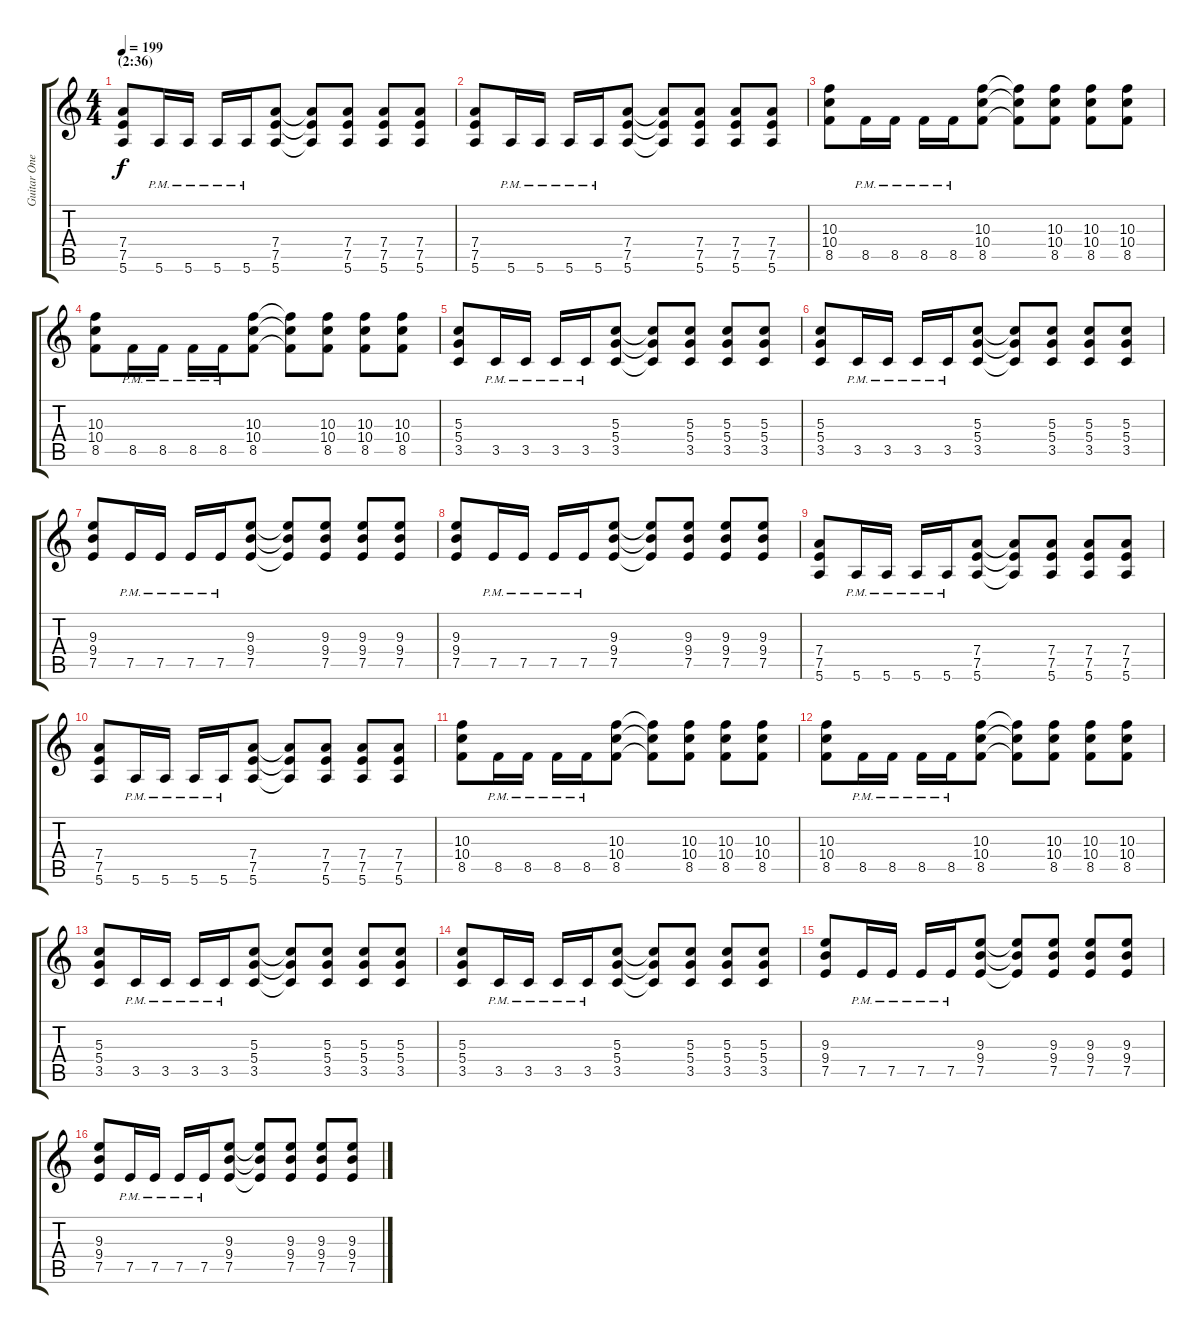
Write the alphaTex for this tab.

\track ("Guitar One" "Guitar One") {instrument distortionguitar}
\staff {score tabs}
\tuning (E4 B3 G3 D3 A2 E2) {hide}
\ts (4 4)
\section ("" "(2:36)")
\tempo 199
\clef g2
\ks c
(7.4 7.5 5.6).8{dy f} 5.6{pm}.16 5.6{pm}.16 5.6{pm}.16 5.6{pm}.16 (7.4 7.5 5.6).8 (7.4{t} 7.5{t} 5.6{t}).8 (7.4 7.5 5.6).8 (7.4 7.5 5.6).8 (7.4 7.5 5.6).8 |
(7.4 7.5 5.6).8 5.6{pm}.16 5.6{pm}.16 5.6{pm}.16 5.6{pm}.16 (7.4 7.5 5.6).8 (7.4{t} 7.5{t} 5.6{t}).8 (7.4 7.5 5.6).8 (7.4 7.5 5.6).8 (7.4 7.5 5.6).8 |
(10.3 10.4 8.5).8 8.5{pm}.16 8.5{pm}.16 8.5{pm}.16 8.5{pm}.16 (10.3 10.4 8.5).8 (10.3{t} 10.4{t} 8.5{t}).8 (10.3 10.4 8.5).8 (10.3 10.4 8.5).8 (10.3 10.4 8.5).8 |
(10.3 10.4 8.5).8 8.5{pm}.16 8.5{pm}.16 8.5{pm}.16 8.5{pm}.16 (10.3 10.4 8.5).8 (10.3{t} 10.4{t} 8.5{t}).8 (10.3 10.4 8.5).8 (10.3 10.4 8.5).8 (10.3 10.4 8.5).8 |
(5.3 5.4 3.5).8 3.5{pm}.16 3.5{pm}.16 3.5{pm}.16 3.5{pm}.16 (5.3 5.4 3.5).8 (5.3{t} 5.4{t} 3.5{t}).8 (5.3 5.4 3.5).8 (5.3 5.4 3.5).8 (5.3 5.4 3.5).8 |
(5.3 5.4 3.5).8 3.5{pm}.16 3.5{pm}.16 3.5{pm}.16 3.5{pm}.16 (5.3 5.4 3.5).8 (5.3{t} 5.4{t} 3.5{t}).8 (5.3 5.4 3.5).8 (5.3 5.4 3.5).8 (5.3 5.4 3.5).8 |
(9.3 9.4 7.5).8 7.5{pm}.16 7.5{pm}.16 7.5{pm}.16 7.5{pm}.16 (9.3 9.4 7.5).8 (9.3{t} 9.4{t} 7.5{t}).8 (9.3 9.4 7.5).8 (9.3 9.4 7.5).8 (9.3 9.4 7.5).8 |
(9.3 9.4 7.5).8 7.5{pm}.16 7.5{pm}.16 7.5{pm}.16 7.5{pm}.16 (9.3 9.4 7.5).8 (9.3{t} 9.4{t} 7.5{t}).8 (9.3 9.4 7.5).8 (9.3 9.4 7.5).8 (9.3 9.4 7.5).8 |
(7.4 7.5 5.6).8 5.6{pm}.16 5.6{pm}.16 5.6{pm}.16 5.6{pm}.16 (7.4 7.5 5.6).8 (7.4{t} 7.5{t} 5.6{t}).8 (7.4 7.5 5.6).8 (7.4 7.5 5.6).8 (7.4 7.5 5.6).8 |
(7.4 7.5 5.6).8 5.6{pm}.16 5.6{pm}.16 5.6{pm}.16 5.6{pm}.16 (7.4 7.5 5.6).8 (7.4{t} 7.5{t} 5.6{t}).8 (7.4 7.5 5.6).8 (7.4 7.5 5.6).8 (7.4 7.5 5.6).8 |
(10.3 10.4 8.5).8 8.5{pm}.16 8.5{pm}.16 8.5{pm}.16 8.5{pm}.16 (10.3 10.4 8.5).8 (10.3{t} 10.4{t} 8.5{t}).8 (10.3 10.4 8.5).8 (10.3 10.4 8.5).8 (10.3 10.4 8.5).8 |
(10.3 10.4 8.5).8 8.5{pm}.16 8.5{pm}.16 8.5{pm}.16 8.5{pm}.16 (10.3 10.4 8.5).8 (10.3{t} 10.4{t} 8.5{t}).8 (10.3 10.4 8.5).8 (10.3 10.4 8.5).8 (10.3 10.4 8.5).8 |
(5.3 5.4 3.5).8 3.5{pm}.16 3.5{pm}.16 3.5{pm}.16 3.5{pm}.16 (5.3 5.4 3.5).8 (5.3{t} 5.4{t} 3.5{t}).8 (5.3 5.4 3.5).8 (5.3 5.4 3.5).8 (5.3 5.4 3.5).8 |
(5.3 5.4 3.5).8 3.5{pm}.16 3.5{pm}.16 3.5{pm}.16 3.5{pm}.16 (5.3 5.4 3.5).8 (5.3{t} 5.4{t} 3.5{t}).8 (5.3 5.4 3.5).8 (5.3 5.4 3.5).8 (5.3 5.4 3.5).8 |
(9.3 9.4 7.5).8 7.5{pm}.16 7.5{pm}.16 7.5{pm}.16 7.5{pm}.16 (9.3 9.4 7.5).8 (9.3{t} 9.4{t} 7.5{t}).8 (9.3 9.4 7.5).8 (9.3 9.4 7.5).8 (9.3 9.4 7.5).8 |
(9.3 9.4 7.5).8 7.5{pm}.16 7.5{pm}.16 7.5{pm}.16 7.5{pm}.16 (9.3 9.4 7.5).8 (9.3{t} 9.4{t} 7.5{t}).8 (9.3 9.4 7.5).8 (9.3 9.4 7.5).8 (9.3 9.4 7.5).8
